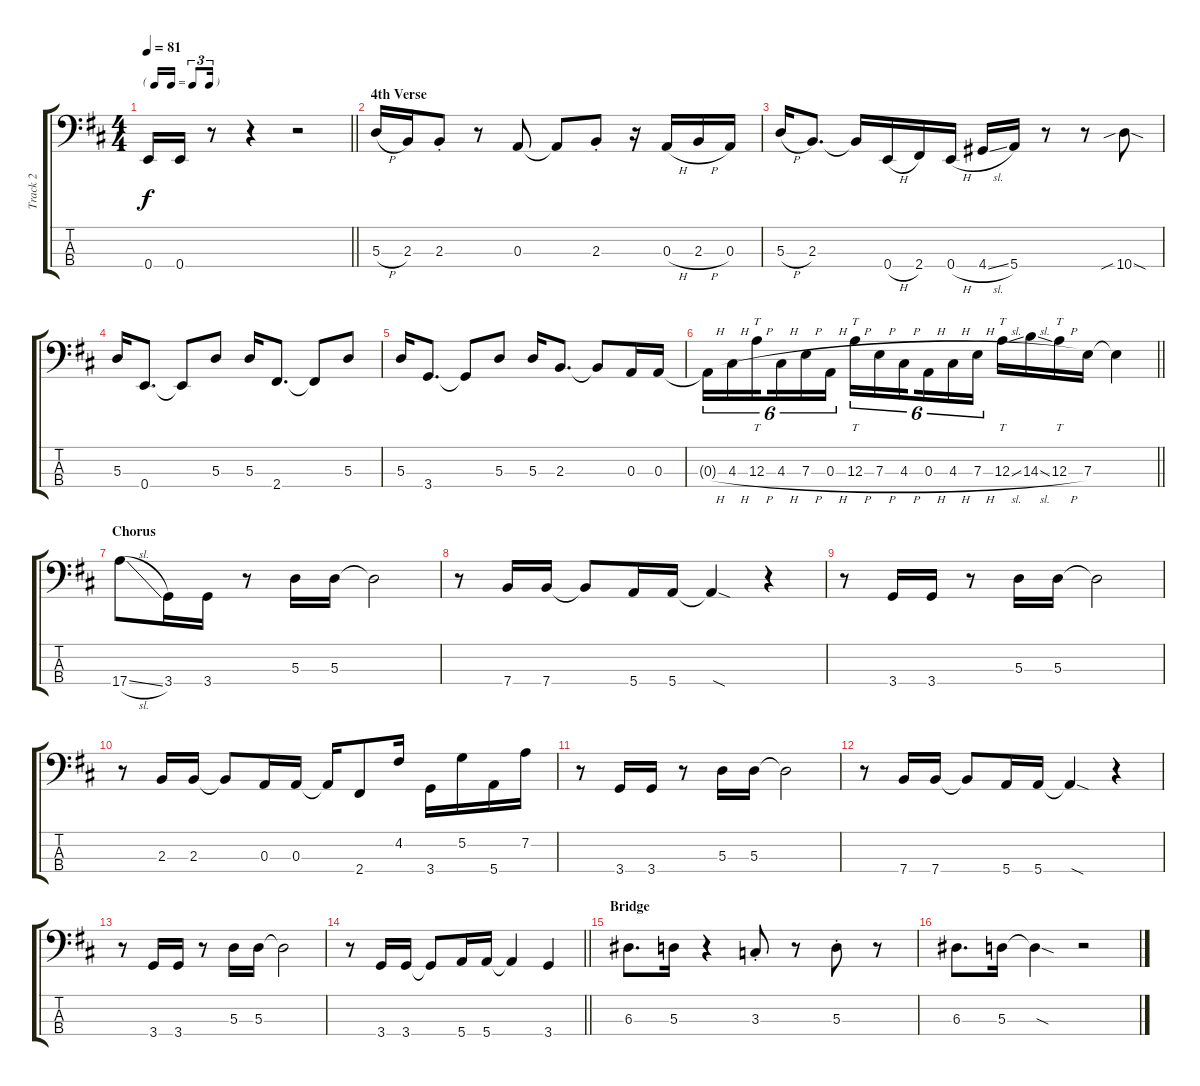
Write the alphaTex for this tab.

\track ("Track 2" "Track 2") {instrument electricbasspick}
\staff {score tabs}
\tuning (G2 D2 A1 E1) {hide}
\ts (4 4)
\tf triplet16th
\tempo 81
\clef f4
\barLineRight lightlight
\ks d
0.4.16{dy f} 0.4.16 r.8 r.4 r.2 |
\section ("" "4th Verse")
5.3{h}.16 2.3.16 2.3{st}.8 r.8 0.3.8 0.3{t}.8 2.3{st}.8 r.16 0.3{h}.16 2.3{h}.16 0.3.16 |
5.3{h}.16 2.3.8{d} 2.3{t}.16 0.4{h}.16 2.4.16 0.4{h}.16 4.4{sl}.16 5.4.16 r.8 r.8 10.4{sib sod}.8 |
5.3.16 0.4.8{d} 0.4{t}.8 5.3.8 5.3.16 2.4.8{d} 2.4{t}.8 5.3.8 |
5.3.16 3.4.8{d} 3.4{t}.8 5.3.8 5.3.16 2.3.8{d} 2.3{t}.8 0.3.16 0.3.16 |
\barLineRight lightlight
0.3{h t}.16{tu (6 4)} 4.3{h}.16{tu (6 4)} 12.3{h}.16{tt tu (6 4) beam splitsecondary} 4.3{h}.16{tu (6 4)} 7.3{h}.16{tu (6 4)} 0.3{h}.16{tu (6 4)} 12.3{h}.16{tt tu (6 4)} 7.3{h}.16{tu (6 4)} 4.3{h}.16{tu (6 4) beam splitsecondary} 0.3{h}.16{tu (6 4)} 4.3{h}.16{tu (6 4)} 7.3{h}.16{tu (6 4)} 12.3{sl}.16{tt} 14.3{sl}.16 12.3{h}.16{tt} 7.3.16 7.3{t}.4 |
\section ("" "Chorus")
17.4{sl}.8 3.4.16 3.4.16 r.8 5.3.16 5.3.16 5.3{t}.2 |
r.8 7.4.16 7.4.16 7.4{t}.8 5.4.16 5.4.16 5.4{sod t}.4 r.4 |
r.8 3.4.16 3.4.16 r.8 5.3.16 5.3.16 5.3{t}.2 |
r.8 2.3.16 2.3.16 2.3{t}.8 0.3.16 0.3.16 0.3{t}.16 2.4.8 4.2.16 3.4.16 5.2.16 5.4.16 7.2.16 |
r.8 3.4.16 3.4.16 r.8 5.3.16 5.3.16 5.3{t}.2 |
r.8 7.4.16 7.4.16 7.4{t}.8 5.4.16 5.4.16 5.4{sod t}.4 r.4 |
r.8 3.4.16 3.4.16 r.8 5.3.16 5.3.16 5.3{t}.2 |
\barLineRight lightlight
r.8 3.4.16 3.4.16 3.4{t}.8 5.4.16 5.4.16 5.4{t}.4 3.4.4 |
\section ("" "Bridge")
6.3.8{d} 5.3.16 r.4 3.3{st}.8 r.8 5.3{st}.8 r.8 |
6.3.8{d} 5.3.16 5.3{sod t}.4 r.2
